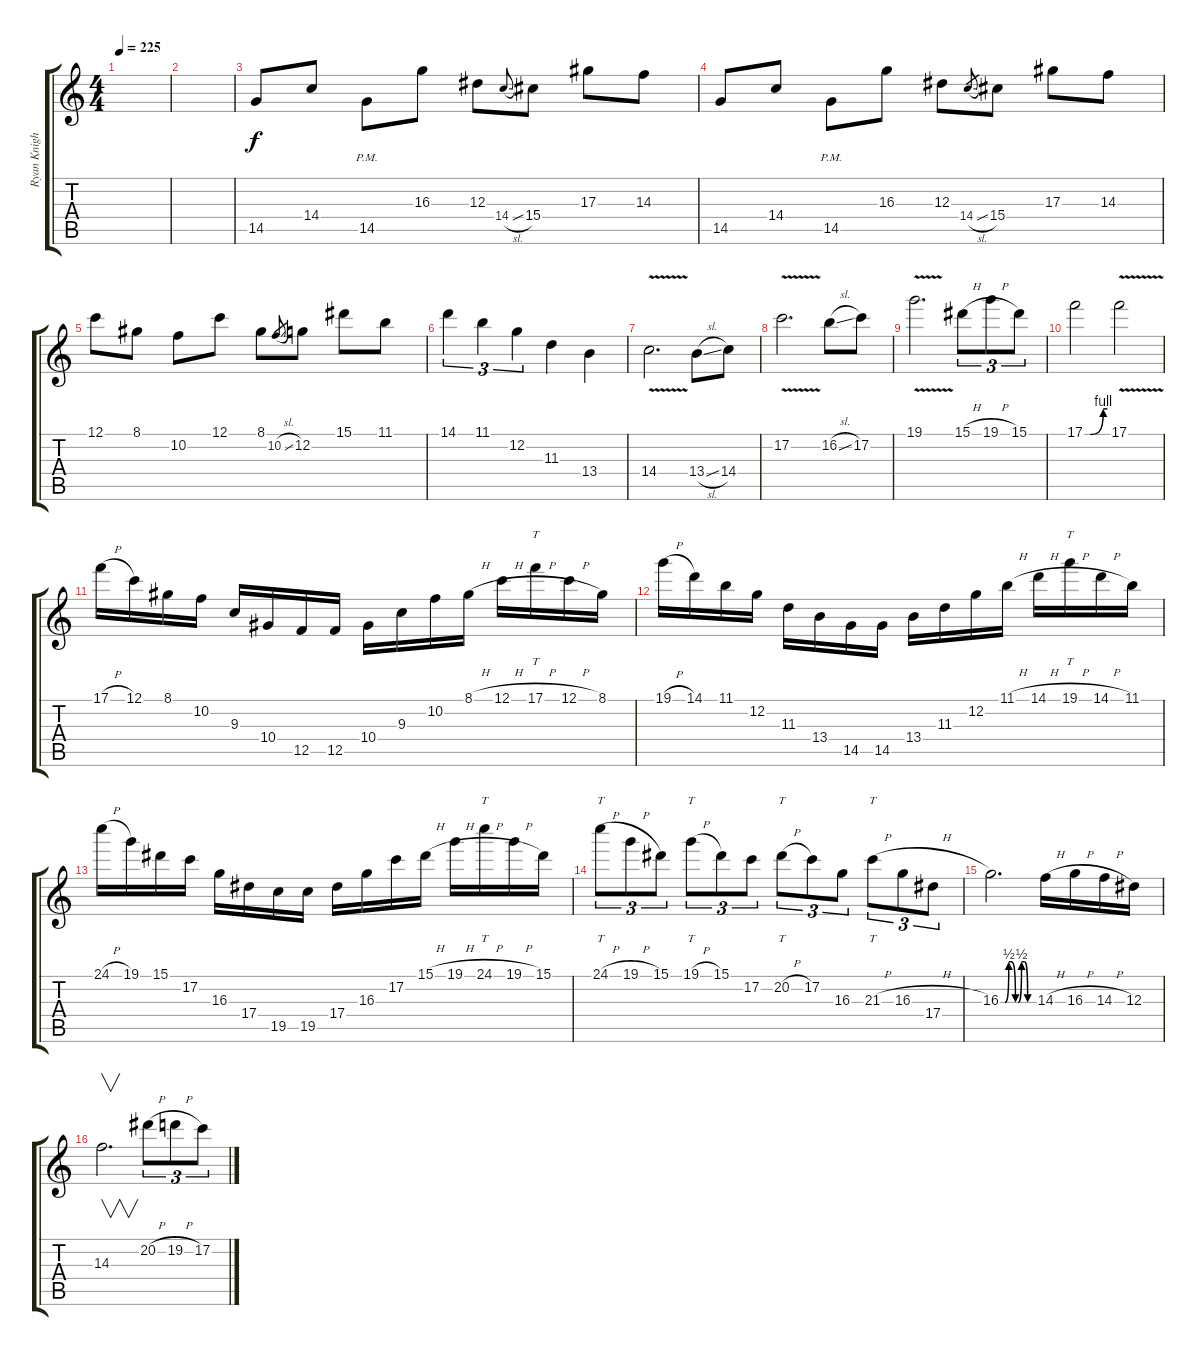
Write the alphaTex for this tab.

\track ("Ryan Knight (Solo)" "Ryan Knigh") {instrument distortionguitar}
\staff {score tabs}
\tuning (C4 G3 Eb3 Bb2 F2 C2) {hide}
\ts (4 4)
\tempo 225
\clef g2
\ks c
|
|
14.5.8 14.4.8 14.5{pm}.8 16.3.8 12.3.8 14.4{sl}.8{gr onbeat} 15.4.8 17.3.8 14.3.8 |
14.5.8 14.4.8 14.5{pm}.8 16.3.8 12.3.8 14.4{sl}.8{gr} 15.4.8 17.3.8 14.3.8 |
12.1.8 8.1.8 10.2.8 12.1.8 8.1.8 10.2{sl}.8{gr} 12.2.8 15.1.8 11.1.8 |
14.1.4{tu (3 2)} 11.1.4{tu (3 2)} 12.2.4{tu (3 2)} 11.3.4 13.4.4 |
14.4{v}.2{d} 13.4{sl}.8 14.4.8 |
17.2{v}.2{d} 16.2{sl}.8 17.2.8 |
19.1{v}.2{d} 15.1{h}.8{tu (3 2)} 19.1{h}.8{tu (3 2)} 15.1.8{tu (3 2)} |
17.1{be (custom 0 0 15 0 49 4 60 4)}.2 17.1{v}.2 |
17.1{h}.16 12.1.16 8.1.16 10.2.16 9.3.16 10.4.16 12.5.16 12.5.16 10.4.16 9.3.16 10.2.16 8.1{h}.16 12.1{h}.16 17.1{h}.16{tt} 12.1{h}.16 8.1.16 |
19.1{h}.16 14.1.16 11.1.16 12.2.16 11.3.16 13.4.16 14.5.16 14.5.16 13.4.16 11.3.16 12.2.16 11.1{h}.16 14.1{h}.16 19.1{h}.16{tt} 14.1{h}.16 11.1.16 |
24.1{h}.16 19.1.16 15.1.16 17.2.16 16.3.16 17.4.16 19.5.16 19.5.16 17.4.16 16.3.16 17.2.16 15.1{h}.16 19.1{h}.16 24.1{h}.16{tt} 19.1{h}.16 15.1.16 |
24.1{h}.8{tt tu (3 2)} 19.1{h}.8{tu (3 2)} 15.1.8{tu (3 2)} 19.1{h}.8{tt tu (3 2)} 15.1.8{tu (3 2)} 17.2.8{tu (3 2)} 20.2{h}.8{tt tu (3 2)} 17.2.8{tu (3 2)} 16.3.8{tu (3 2)} 21.3{h}.8{tt tu (3 2)} 16.3{h}.8{tu (3 2)} 17.4.8{tu (3 2)} |
16.3{be (custom 0 0 8 0 15 2 19 2 27 0 32 0 38 2 43 2 49 0 60 0)}.2{d} 14.3{h}.16 16.3{h}.16 14.3{h}.16 12.3.16 |
14.3.2{v d} 20.2{h}.8{tu (3 2)} 19.2{h}.8{tu (3 2)} 17.2.8{tu (3 2)}
